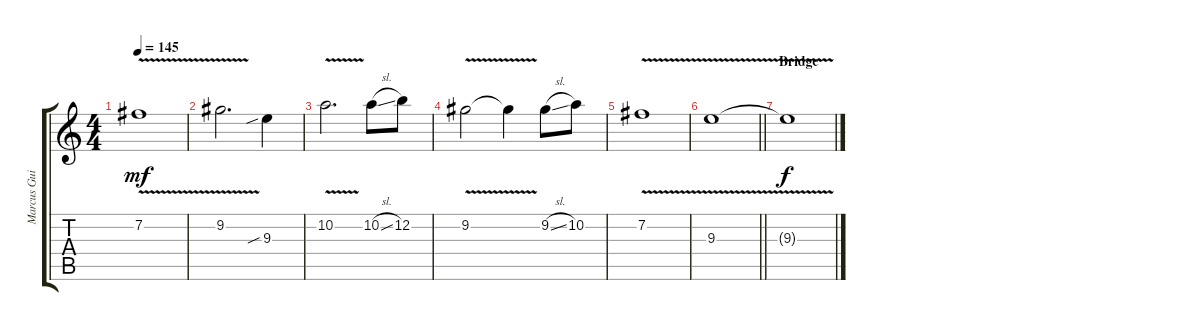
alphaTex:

\track ("Marcus Guitar" "Marcus Gui") {instrument distortionguitar}
\staff {score tabs}
\tuning (E4 B3 G3 D3 A2 E2) {hide}
\ts (4 4)
\tempo 145
\clef g2
\ks c
7.2{v}.1{dy mf} |
9.2{v}.2{d} 9.3{sib}.4 |
10.2{v}.2{d} 10.2{sl}.8 12.2.8 |
9.2{v}.2 9.2{t}.4 9.2{sl}.8 10.2.8 |
7.2{v}.1 |
\barLineRight lightlight
9.3{v}.1 |
\section ("" "Bridge")
9.3{t}.1{dy f}
